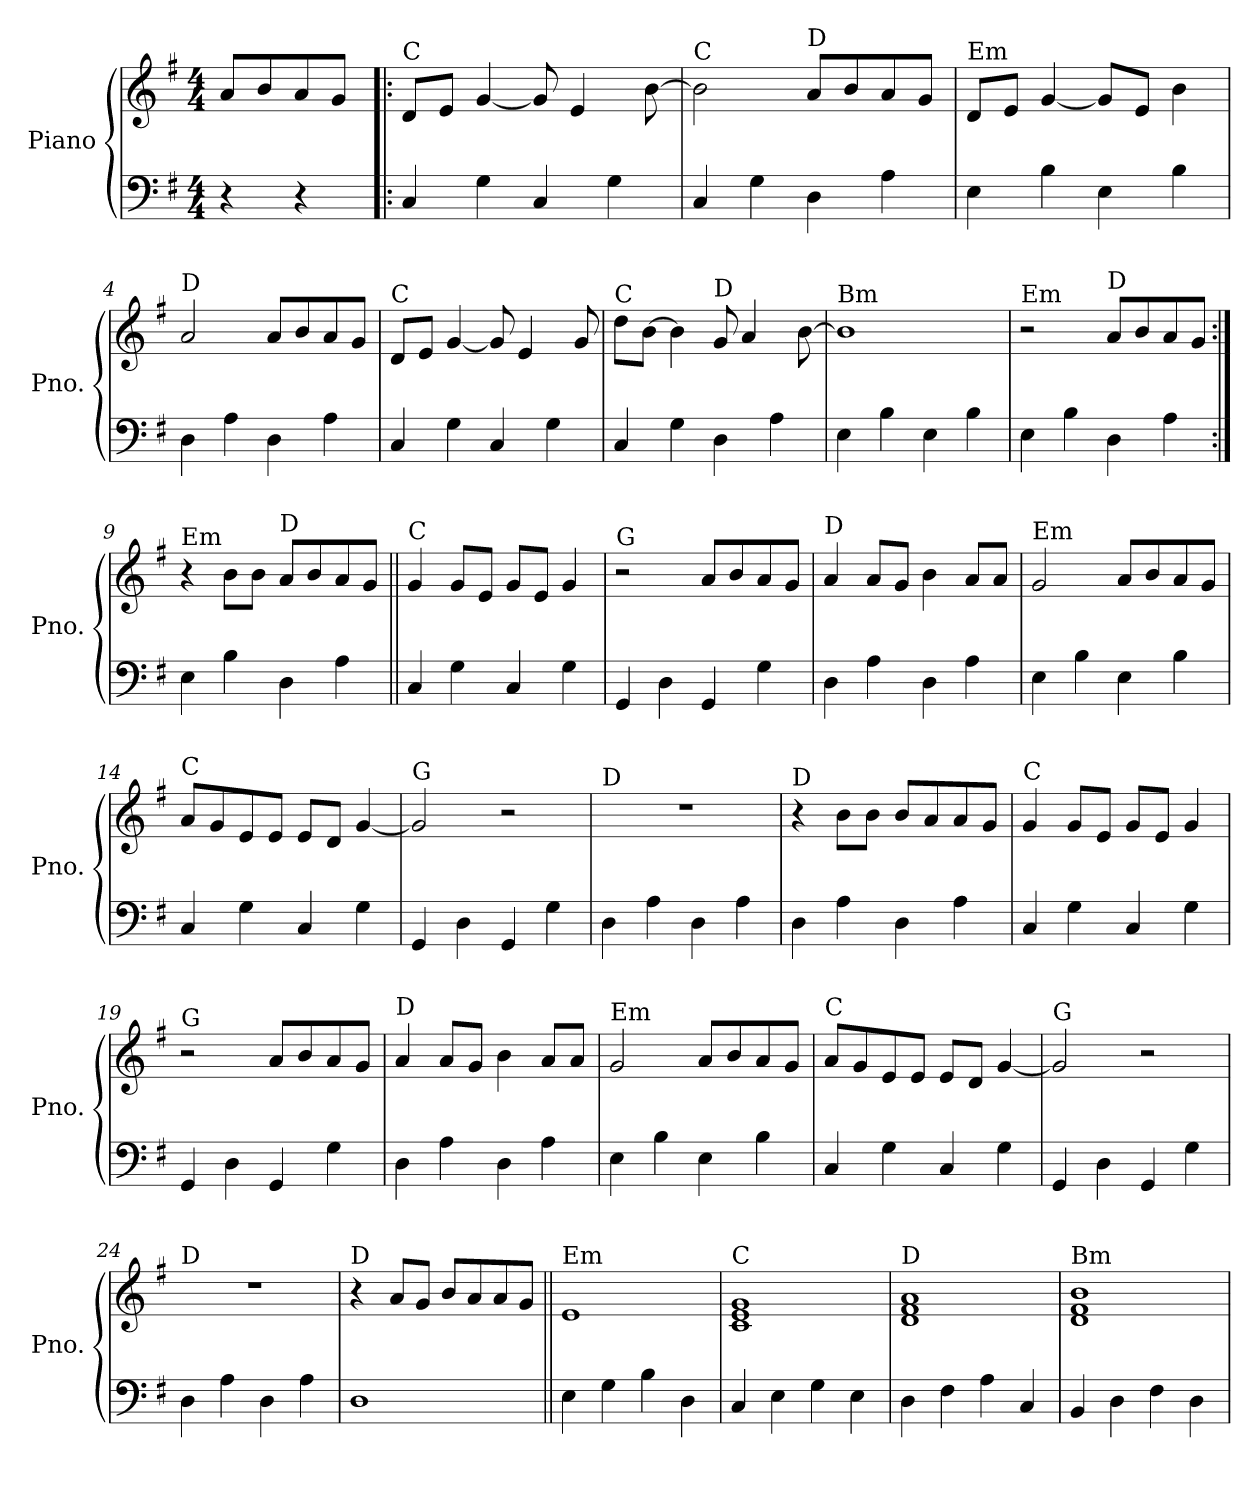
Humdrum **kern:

**kern	**kern
*part1	*part1
*staff2	*staff1
*I"Piano	*
*I'Pno.	*
*clefF4	*clefG2
*k[f#]	*k[f#]
*M4/4	*M4/4
=	=
4r	8a/L
.	8b/
4r	8a/
.	8g/J
=1!|:	=1!|:
!	!LO:TX:a:t=C
4C/	8d/L
.	8e/J
4G\	[4g/
4C/	8g/]
.	4e/
4G\	.
.	[8b\
=2	=2
!	!LO:TX:a:t=C
4C/	2b\]
4G\	.
!	!LO:TX:a:t=D
4D\	8a/L
.	8b/
4A\	8a/
.	8g/J
=3	=3
!	!LO:TX:a:t=Em
4E\	8d/L
.	8e/J
4B\	[4g/
4E\	8g/L]
.	8e/J
4B\	4b\
=4	=4
!	!LO:TX:a:t=D
4D\	2a/
4A\	.
4D\	8a/L
.	8b/
4A\	8a/
.	8g/J
=5	=5
!	!LO:TX:a:t=C
4C/	8d/L
.	8e/J
4G\	[4g/
4C/	8g/]
.	4e/
4G\	.
.	8g/
!!LO:LB:g=z
=6	=6
!	!LO:TX:a:t=C
4C/	8dd\L
.	[8b\J
4G\	4b\]
!	!LO:TX:a:t=D
4D\	8g/
.	4a/
4A\	.
.	[8b\
=7	=7
!	!LO:TX:a:t=Bm
4E\	1b]
4B\	.
4E\	.
4B\	.
=8	=8
!	!LO:TX:a:t=Em
4E\	2r
4B\	.
!	!LO:TX:a:t=D
4D\	8a/L
.	8b/
4A\	8a/
.	8g/J
=9:|!	=9:|!
!	!LO:TX:a:t=Em
4E\	4r
4B\	8b\L
.	8b\J
!	!LO:TX:a:t=D
4D\	8a/L
.	8b/
4A\	8a/
.	8g/J
=10||	=10||
!	!LO:TX:a:t=C
4C/	4g/
4G\	8g/L
.	8e/J
4C/	8g/L
.	8e/J
4G\	4g/
=11	=11
!	!LO:TX:a:t=G
4GG/	2r
4D\	.
4GG/	8a/L
.	8b/
4G\	8a/
.	8g/J
!!LO:LB:g=z
=12	=12
!	!LO:TX:a:t=D
4D\	4a/
4A\	8a/L
.	8g/J
4D\	4b\
4A\	8a/L
.	8a/J
=13	=13
!	!LO:TX:a:t=Em
4E\	2g/
4B\	.
4E\	8a/L
.	8b/
4B\	8a/
.	8g/J
=14	=14
!	!LO:TX:a:t=C
4C/	8a/L
.	8g/
4G\	8e/
.	8e/J
4C/	8e/L
.	8d/J
4G\	[4g/
=15	=15
!	!LO:TX:a:t=G
4GG/	2g/]
4D\	.
4GG/	2r
4G\	.
=16	=16
!	!LO:TX:a:t=D
4D\	1r
4A\	.
4D\	.
4A\	.
=17	=17
!	!LO:TX:a:t=D
4D\	4r
4A\	8b\L
.	8b\J
4D\	8b/L
.	8a/
4A\	8a/
.	8g/J
=18	=18
!	!LO:TX:a:t=C
4C/	4g/
4G\	8g/L
.	8e/J
4C/	8g/L
.	8e/J
4G\	4g/
!!LO:LB:g=z
=19	=19
!	!LO:TX:a:t=G
4GG/	2r
4D\	.
4GG/	8a/L
.	8b/
4G\	8a/
.	8g/J
=20	=20
!	!LO:TX:a:t=D
4D\	4a/
4A\	8a/L
.	8g/J
4D\	4b\
4A\	8a/L
.	8a/J
=21	=21
!	!LO:TX:a:t=Em
4E\	2g/
4B\	.
4E\	8a/L
.	8b/
4B\	8a/
.	8g/J
=22	=22
!	!LO:TX:a:t=C
4C/	8a/L
.	8g/
4G\	8e/
.	8e/J
4C/	8e/L
.	8d/J
4G\	[4g/
=23	=23
!	!LO:TX:a:t=G
4GG/	2g/]
4D\	.
4GG/	2r
4G\	.
=24	=24
!	!LO:TX:a:t=D
4D\	1r
4A\	.
4D\	.
4A\	.
=25	=25
!	!LO:TX:a:t=D
1D	4r
.	8a/L
.	8g/J
.	8b/L
.	8a/
.	8a/
.	8g/J
!!LO:LB:g=z
=26||	=26||
!	!LO:TX:a:t=Em
4E\	1e
4G\	.
4B\	.
4D\	.
=27	=27
!	!LO:TX:a:t=C
4C/	1c 1e 1g
4E\	.
4G\	.
4E\	.
=28	=28
!	!LO:TX:a:t=D
4D\	1d 1f# 1a
4F#\	.
4A\	.
4C/	.
=29	=29
!	!LO:TX:a:t=Bm
4BB/	1d 1f# 1b
4D\	.
4F#\	.
4D\	.
=	=
*-	*-
